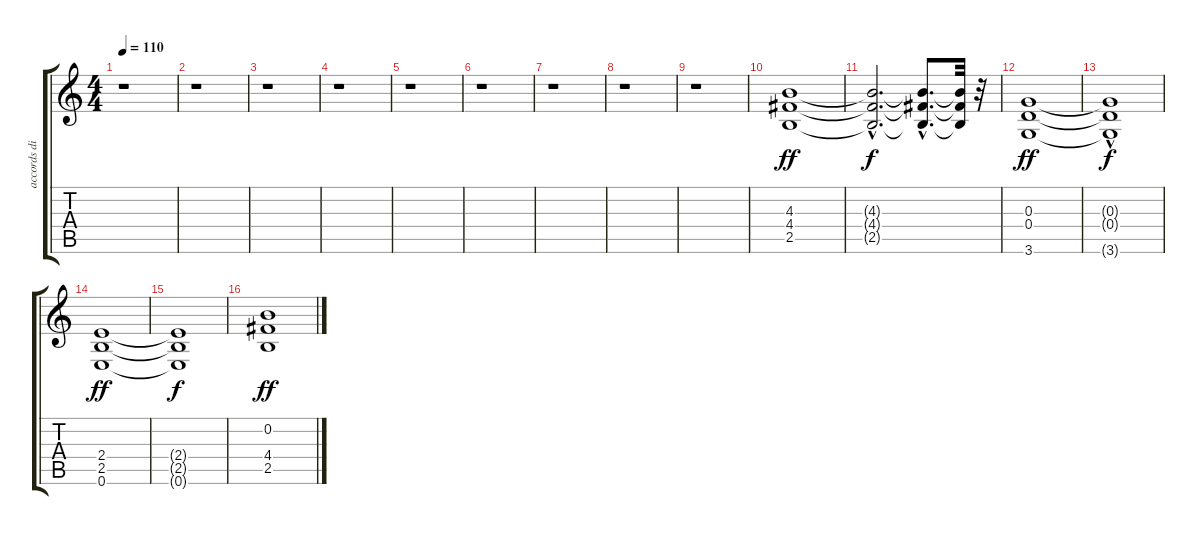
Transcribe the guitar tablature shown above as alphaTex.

\track ("accords distortion" "accords di") {instrument distortionguitar}
\staff {score tabs}
\tuning (E4 B3 G3 D3 A2 E2) {hide}
\ts (4 4)
\tempo 110
\clef g2
\ks c
r.1{dy ff instrument distortionguitar} |
r.1 |
r.1 |
r.1 |
r.1 |
r.1 |
r.1 |
r.1 |
r.1 |
(4.3 4.4 2.5).1 |
(4.3{hac t} 4.4{hac t} 2.5{hac t}).2{d dy f} (4.3{hac t} 4.4{hac t} 2.5{hac t}).8{d} (4.3{t} 4.4{t} 2.5{t}).32 r.32 |
(0.3 0.4 3.6).1{dy ff} |
(0.3{t} 0.4{hac t} 3.6{hac t}).1{dy f} |
(2.4 2.5 0.6).1{dy ff} |
(2.4{t} 2.5{t} 0.6{t}).1{dy f} |
(0.2 4.4 2.5).1{dy ff}
